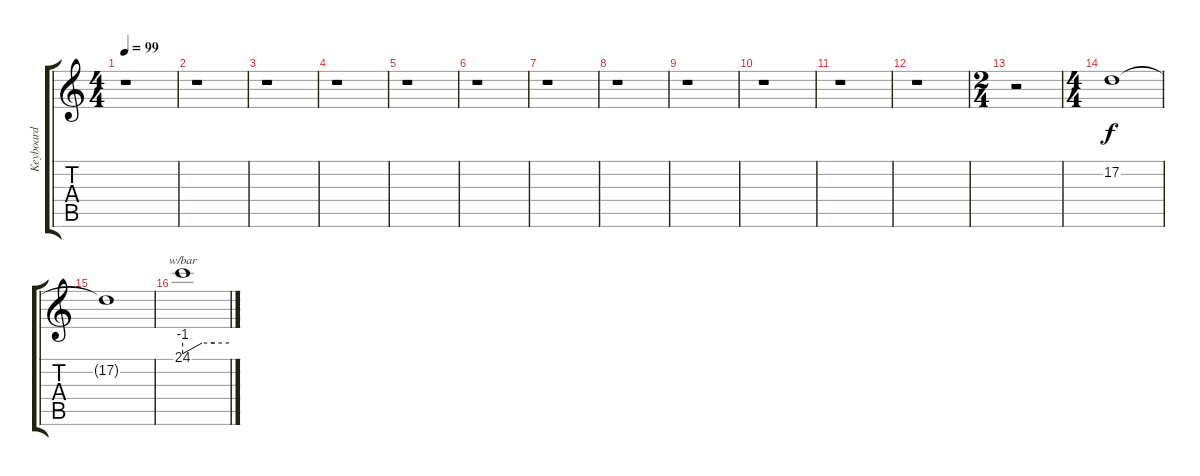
\track ("Keyboard" "Keyboard") {instrument tremolostrings}
\staff {score tabs}
\tuning (D4 A3 F3 C3 G2 D2) {hide}
\ts (4 4)
\tempo 99
\clef g2
\ks c
r.1{dy f instrument tremolostrings} |
r.1 |
r.1 |
r.1 |
r.1 |
r.1 |
r.1 |
r.1 |
r.1 |
r.1 |
r.1 |
r.1 |
\ts (2 4)
r.2 |
\ts (4 4)
17.2.1 |
17.2{t}.1 |
24.1.1{tbe (custom default 0 -4 25 0 41 0 60 0)}
